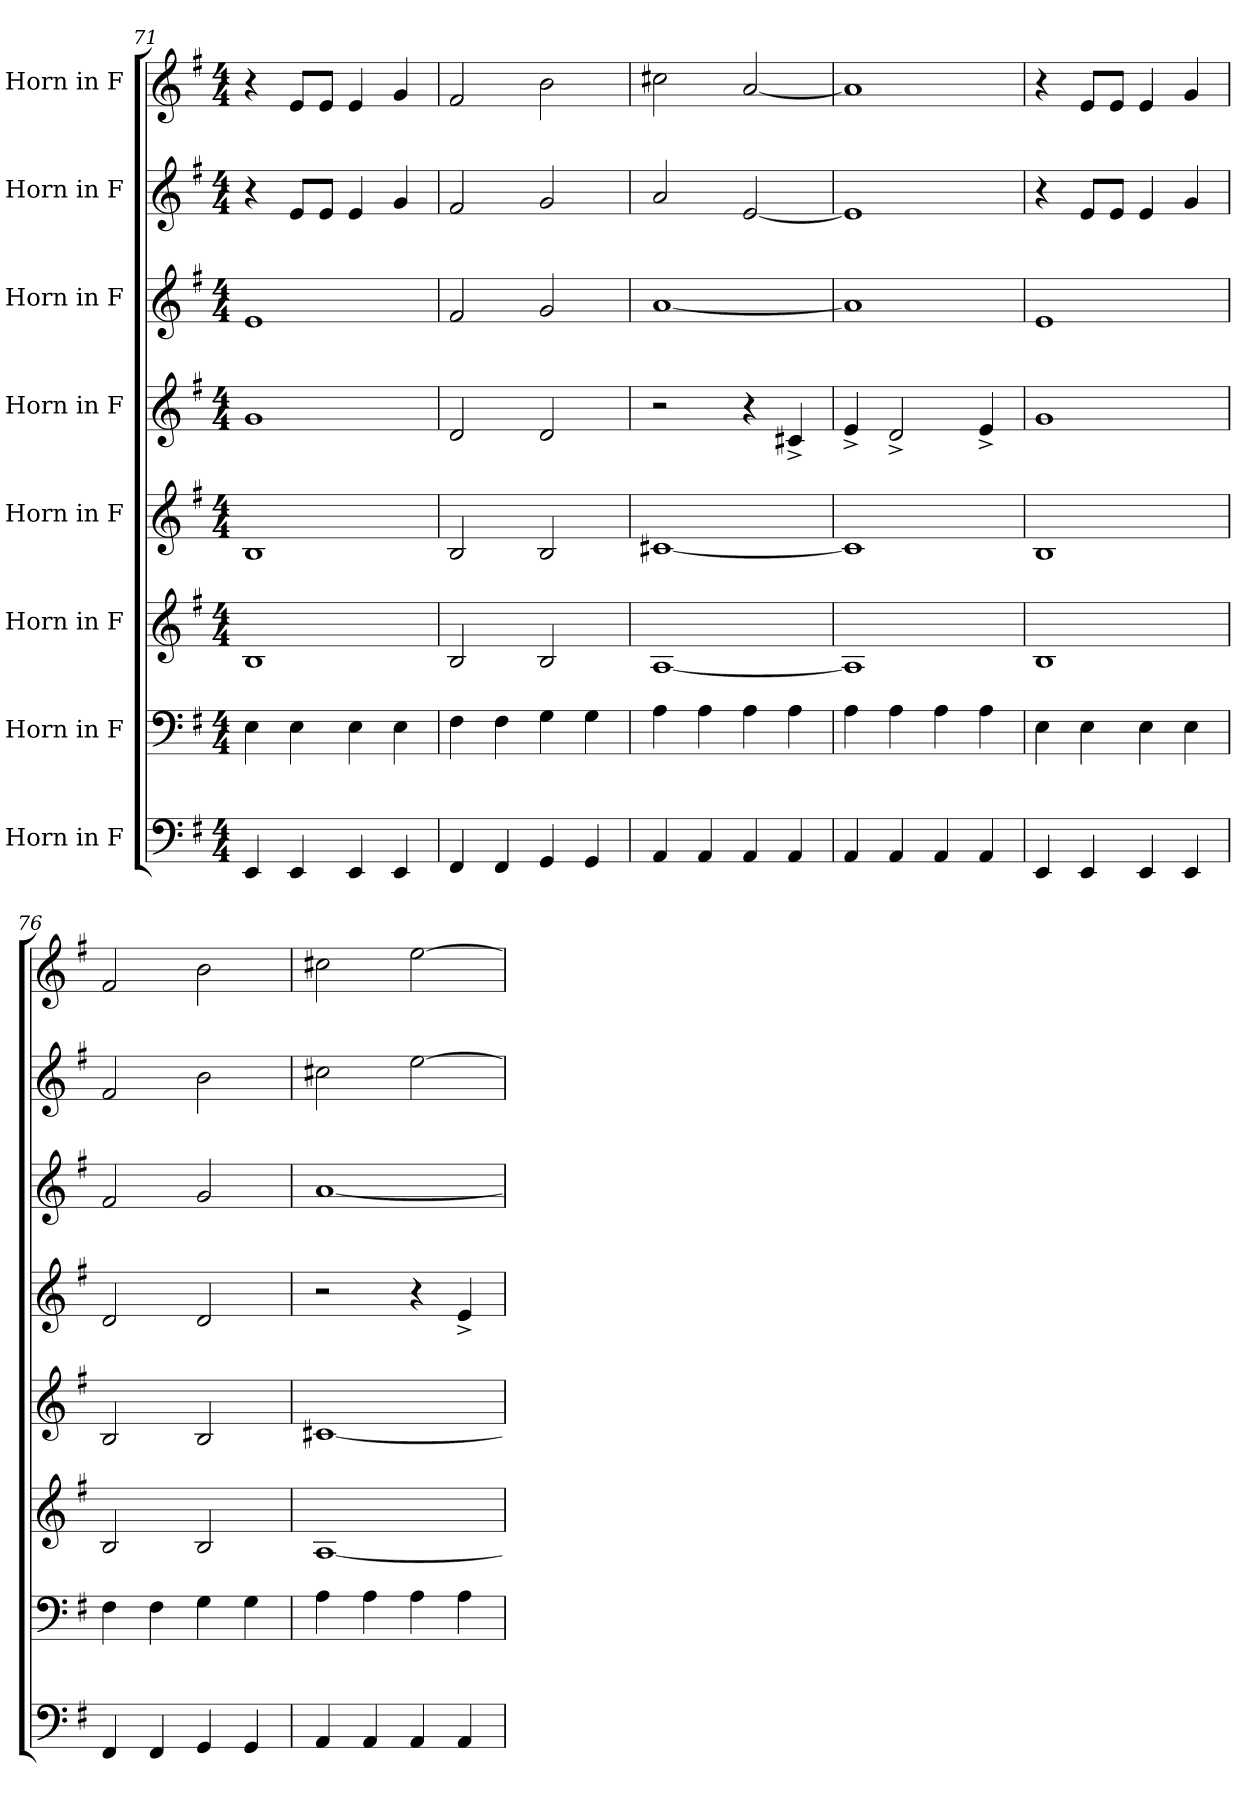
**kern	**kern	**kern	**kern	**kern	**kern	**kern	**kern
*part8	*part7	*part6	*part5	*part4	*part3	*part2	*part1
*staff8	*staff7	*staff6	*staff5	*staff4	*staff3	*staff2	*staff1
*I"Horn in F	*I"Horn in F	*I"Horn in F	*I"Horn in F	*I"Horn in F	*I"Horn in F	*I"Horn in F	*I"Horn in F
*clefF4	*clefF4	*clefG2	*clefG2	*clefG2	*clefG2	*clefG2	*clefG2
*ITrd4c7	*ITrd4c7	*ITrd4c7	*ITrd4c7	*ITrd4c7	*ITrd4c7	*ITrd4c7	*ITrd4c7
*k[]	*k[]	*k[]	*k[]	*k[]	*k[]	*k[]	*k[]
*M4/4	*M4/4	*M4/4	*M4/4	*M4/4	*M4/4	*M4/4	*M4/4
=71	=71	=71	=71	=71	=71	=71	=71
4AAA/	4AA\	1E	1E	1c	1A	4r	4r
4AAA/	4AA\	.	.	.	.	8A/L	8A/L
.	.	.	.	.	.	8A/J	8A/J
4AAA/	4AA\	.	.	.	.	4A/	4A/
4AAA/	4AA\	.	.	.	.	4c/	4c/
=72	=72	=72	=72	=72	=72	=72	=72
4BBB/	4BB\	2E/	2E/	2G/	2B/	2B/	2B/
4BBB/	4BB\	.	.	.	.	.	.
4CC/	4C\	2E/	2E/	2G/	2c/	2c/	2e\
4CC/	4C\	.	.	.	.	.	.
=73	=73	=73	=73	=73	=73	=73	=73
4DD/	4D\	[1D	[1F#X	2r	[1d	2d/	2f#X\
4DD/	4D\	.	.	.	.	.	.
4DD/	4D\	.	.	4r	.	[2A/	[2d/
4DD/	4D\	.	.	4F#X^/	.	.	.
=74	=74	=74	=74	=74	=74	=74	=74
4DD/	4D\	1D]	1F#]	4A^/	1d]	1A]	1d]
4DD/	4D\	.	.	2G^/	.	.	.
4DD/	4D\	.	.	.	.	.	.
4DD/	4D\	.	.	4A^/	.	.	.
=75	=75	=75	=75	=75	=75	=75	=75
4AAA/	4AA\	1E	1E	1c	1A	4r	4r
4AAA/	4AA\	.	.	.	.	8A/L	8A/L
.	.	.	.	.	.	8A/J	8A/J
4AAA/	4AA\	.	.	.	.	4A/	4A/
4AAA/	4AA\	.	.	.	.	4c/	4c/
=76	=76	=76	=76	=76	=76	=76	=76
4BBB/	4BB\	2E/	2E/	2G/	2B/	2B/	2B/
4BBB/	4BB\	.	.	.	.	.	.
4CC/	4C\	2E/	2E/	2G/	2c/	2e\	2e\
4CC/	4C\	.	.	.	.	.	.
!!LO:PB:g=z
=77	=77	=77	=77	=77	=77	=77	=77
4DD/	4D\	[1D	[1F#X	2r	[1d	2f#X\	2f#X\
4DD/	4D\	.	.	.	.	.	.
4DD/	4D\	.	.	4r	.	[2a\	[2a\
4DD/	4D\	.	.	4A^/	.	.	.
=	=	=	=	=	=	=	=
*-	*-	*-	*-	*-	*-	*-	*-
